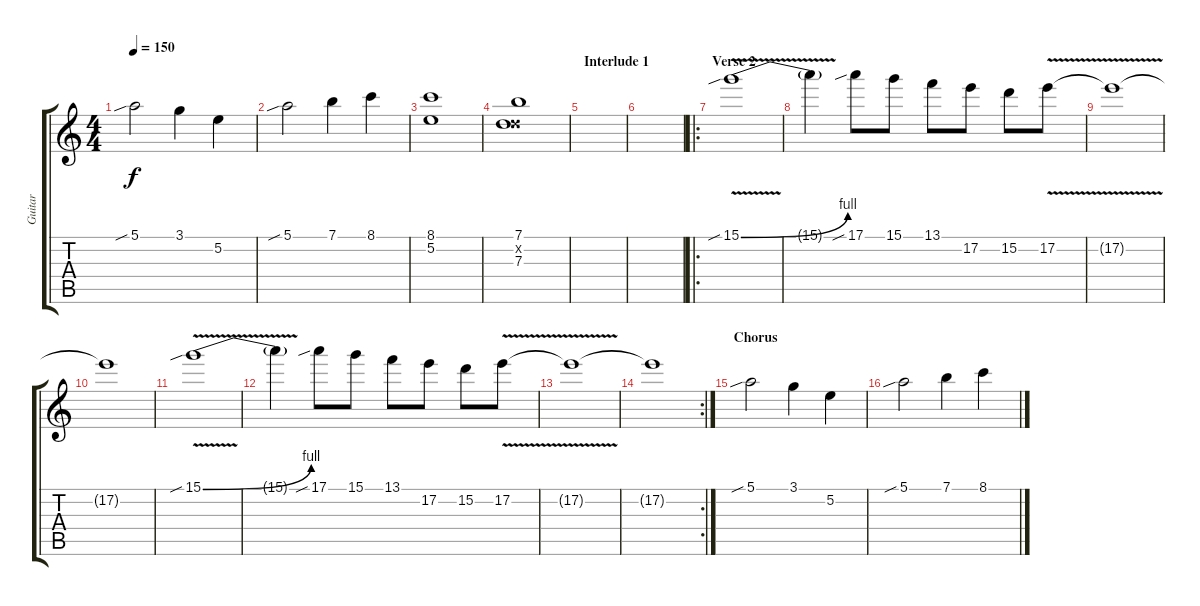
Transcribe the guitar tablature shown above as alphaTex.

\track ("Guitar" "Guitar") {instrument overdrivenguitar}
\staff {score tabs}
\tuning (E4 B3 G3 D3 A2 E2) {hide}
\ts (4 4)
\tempo 150
\clef g2
\ks c
5.1{sib}.2{dy f} 3.1.4 5.2.4 |
5.1{sib}.2 7.1.4 8.1.4 |
(8.1 5.2).1 |
(7.1 3.2{x} 7.3).1 |
\section ("" "Interlude 1")
|
|
\ro
\section ("" "Verse 2")
15.1{be (bend 0 0 60 4) v sib}.1 |
15.1{t}.4 17.1{sib}.8 15.1.8 13.1.8 17.2.8 15.2.8 17.2{v}.8 |
17.2{t}.1 |
17.2{t}.1 |
15.1{be (bend 0 0 60 4) v sib}.1 |
15.1{t}.4 17.1{sib}.8 15.1.8 13.1.8 17.2.8 15.2.8 17.2{v}.8 |
17.2{t}.1 |
\rc 2
17.2{t}.1 |
\section ("" "Chorus")
5.1{sib}.2 3.1.4 5.2.4 |
5.1{sib}.2 7.1.4 8.1.4
